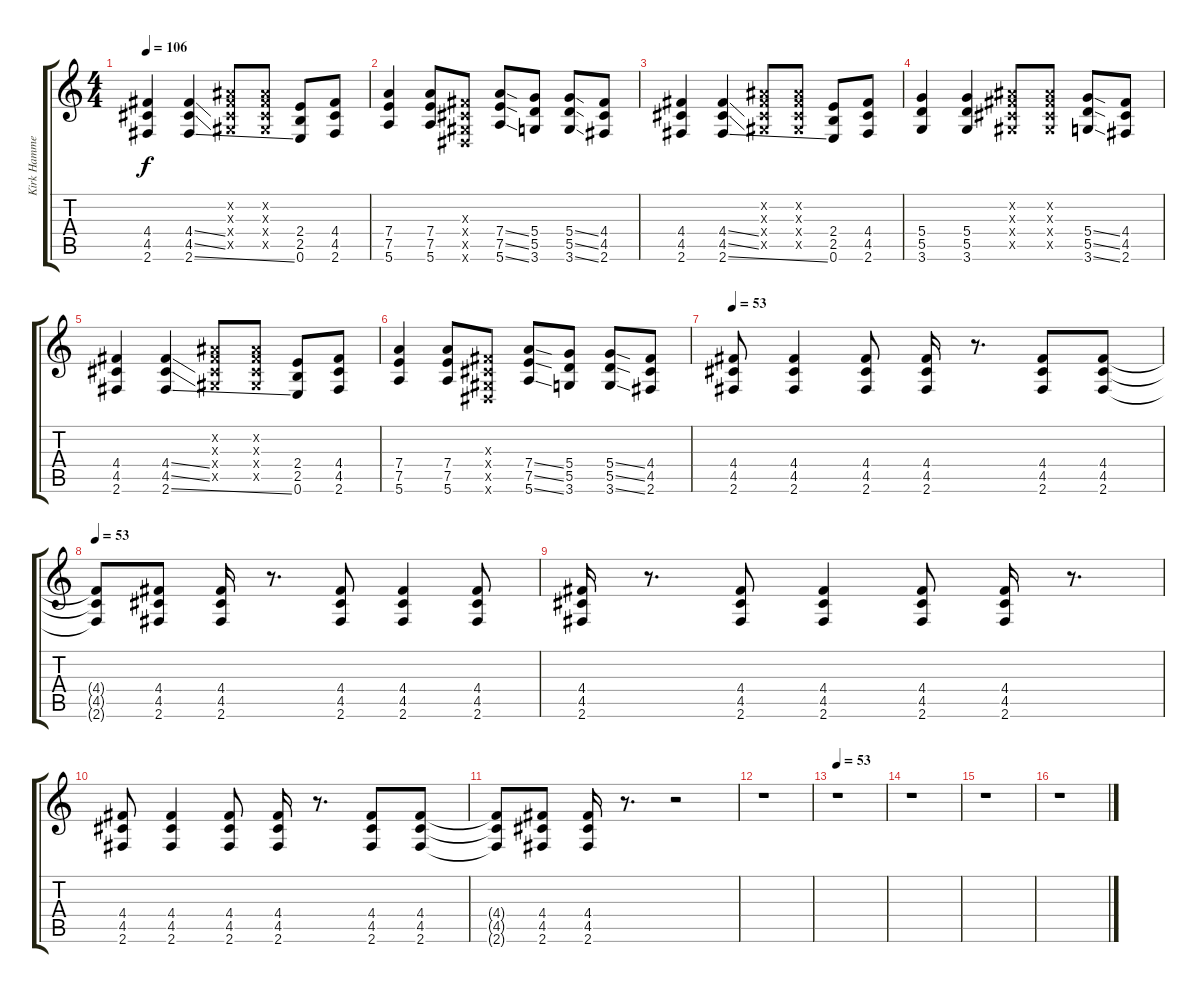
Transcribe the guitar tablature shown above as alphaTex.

\track ("Kirk Hammett" "Kirk Hamme") {instrument distortionguitar}
\staff {score tabs}
\tuning (E4 B3 G3 D3 A2 E2) {hide}
\ts (4 4)
\tempo 106
\clef g2
\ks c
(4.4 4.5 2.6).4{dy f} (4.4{ss} 4.5{ss} 2.6{ss}).4 (-1.2{x} -1.3{x} -1.4{x} -1.5{x}).8 (-1.2{x} -1.3{x} -1.4{x} -1.5{x}).8 (2.4 2.5 0.6).8 (4.4 4.5 2.6).8 |
(7.4 7.5 5.6).4 (7.4 7.5 5.6).8 (-1.3{x} -1.4{x} -1.5{x} -1.6{x}).8 (7.4{ss} 7.5{ss} 5.6{ss}).8 (5.4 5.5 3.6).8 (5.4{ss} 5.5{ss} 3.6{ss}).8 (4.4 4.5 2.6).8 |
(4.4 4.5 2.6).4 (4.4{ss} 4.5{ss} 2.6{ss}).4 (-1.2{x} -1.3{x} -1.4{x} -1.5{x}).8 (-1.2{x} -1.3{x} -1.4{x} -1.5{x}).8 (2.4 2.5 0.6).8 (4.4 4.5 2.6).8 |
(5.4 5.5 3.6).4 (5.4 5.5 3.6).4 (-1.2{x} -1.3{x} -1.4{x} -1.5{x}).8 (-1.2{x} -1.3{x} -1.4{x} -1.5{x}).8 (5.4{ss} 5.5{ss} 3.6{ss}).8 (4.4 4.5 2.6).8 |
(4.4 4.5 2.6).4 (4.4{ss} 4.5{ss} 2.6{ss}).4 (-1.2{x} -1.3{x} -1.4{x} -1.5{x}).8 (-1.2{x} -1.3{x} -1.4{x} -1.5{x}).8 (2.4 2.5 0.6).8 (4.4 4.5 2.6).8 |
(7.4 7.5 5.6).4 (7.4 7.5 5.6).8 (-1.3{x} -1.4{x} -1.5{x} -1.6{x}).8 (7.4{ss} 7.5{ss} 5.6{ss}).8 (5.4 5.5 3.6).8 (5.4{ss} 5.5{ss} 3.6{ss}).8 (4.4 4.5 2.6).8 |
\tempo 53
(4.4 4.5 2.6).8 (4.4 4.5 2.6).4 (4.4 4.5 2.6).8 (4.4 4.5 2.6).16 r.8{d} (4.4 4.5 2.6).8 (4.4 4.5 2.6).8 |
\tempo 53
(4.4{t} 4.5{t} 2.6{t}).8 (4.4 4.5 2.6).8 (4.4 4.5 2.6).16 r.8{d} (4.4 4.5 2.6).8{volume 12} (4.4 4.5 2.6).4 (4.4 4.5 2.6).8 |
(4.4 4.5 2.6).16 r.8{d} (4.4 4.5 2.6).8{volume 8} (4.4 4.5 2.6).4 (4.4 4.5 2.6).8 (4.4 4.5 2.6).16 r.8{d} |
(4.4 4.5 2.6).8{volume 4} (4.4 4.5 2.6).4 (4.4 4.5 2.6).8 (4.4 4.5 2.6).16 r.8{d} (4.4 4.5 2.6).8{volume 0} (4.4 4.5 2.6).8 |
(4.4{t} 4.5{t} 2.6{t}).8 (4.4 4.5 2.6).8 (4.4 4.5 2.6).16 r.8{d} r.2 |
r.1 |
\tempo 53
r.1 |
r.1 |
r.1 |
r.1
